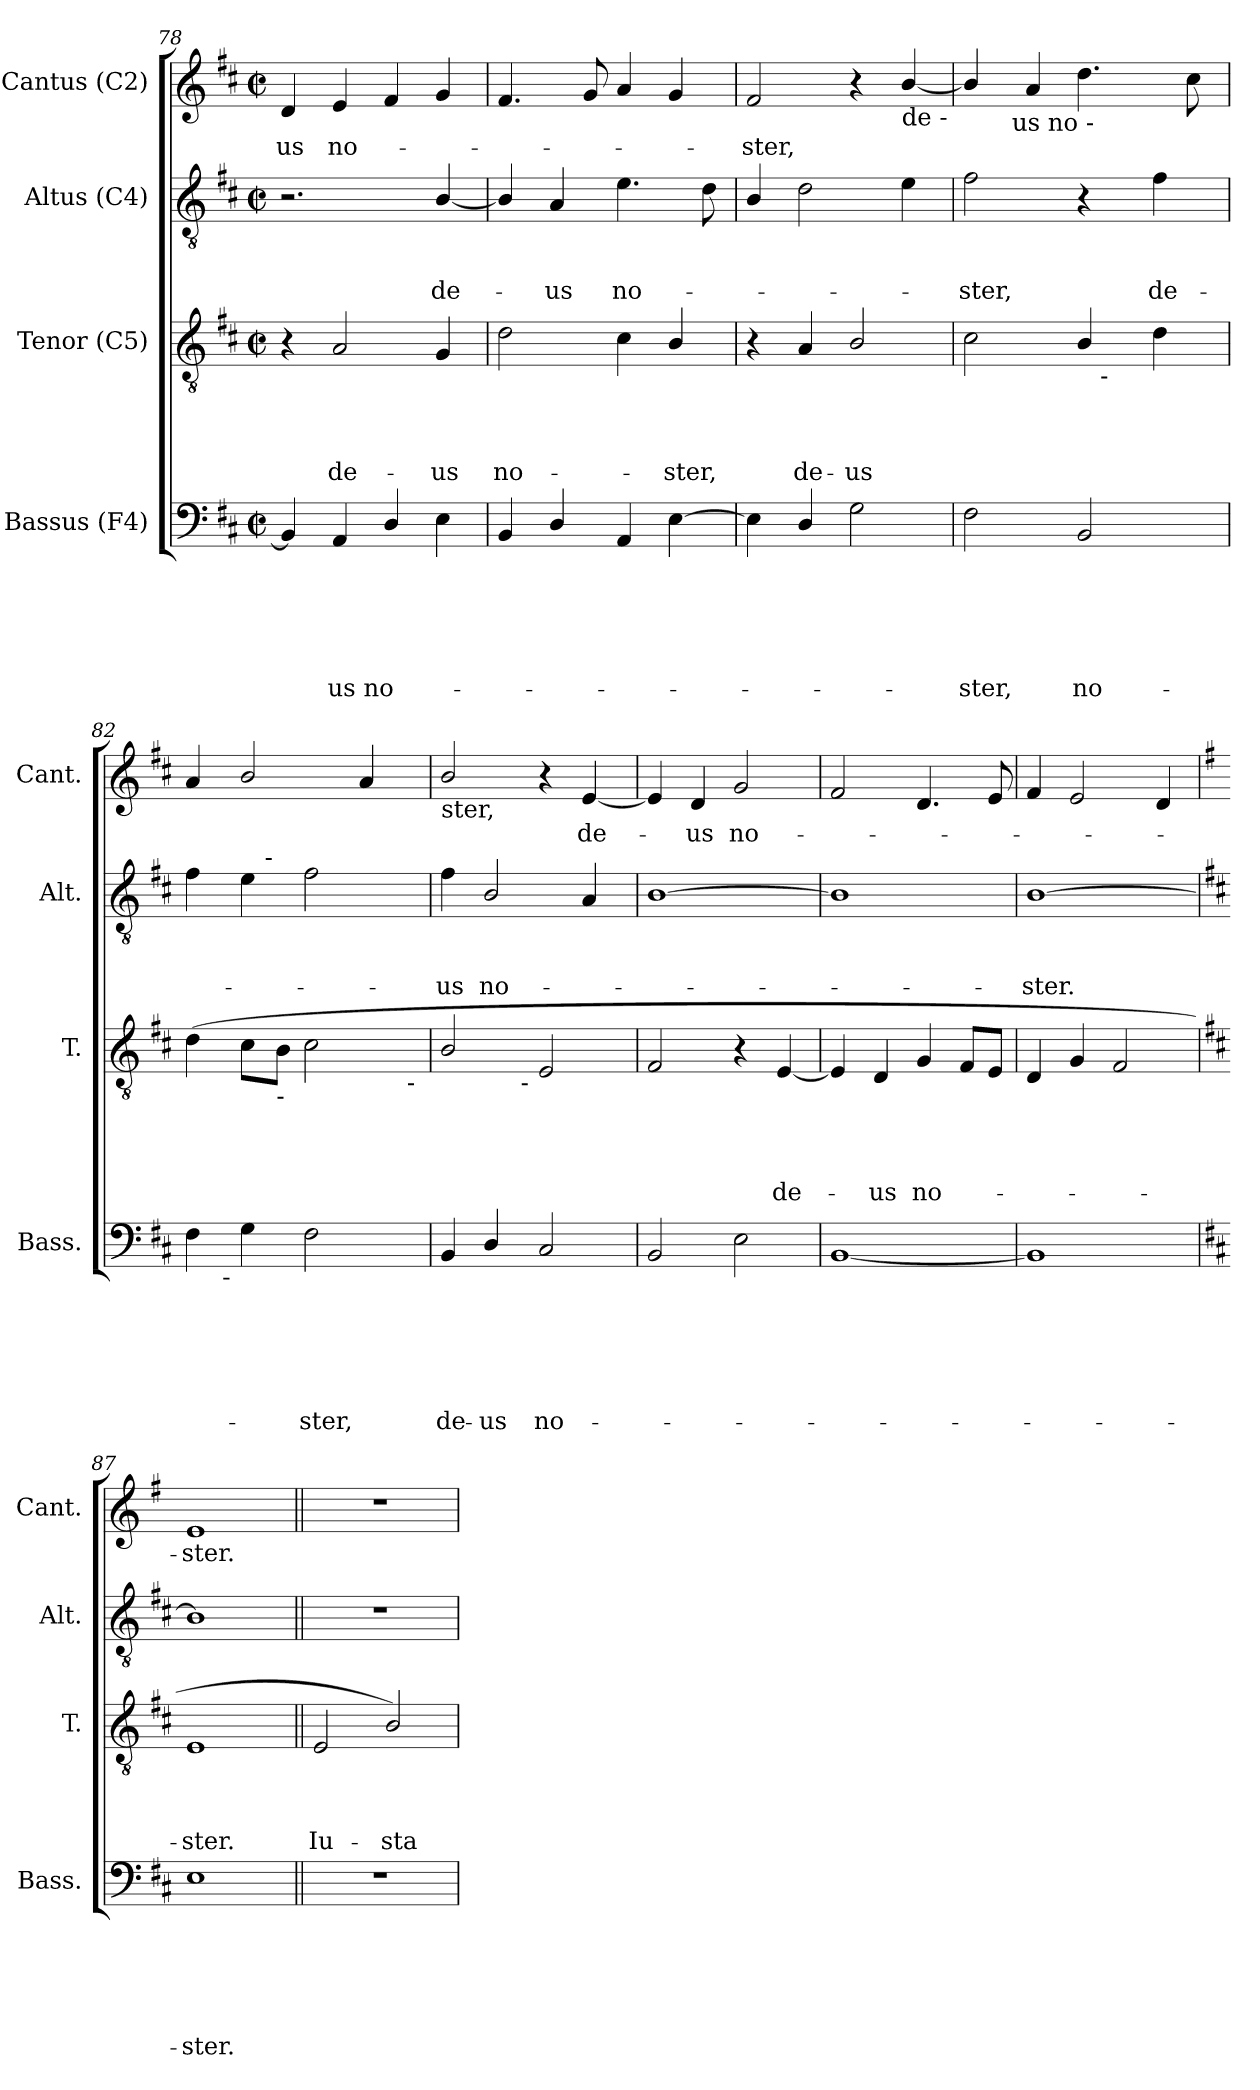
**kern	**text	**text	**text	**text	**text	**text	**kern	**text	**text	**text	**text	**kern	**text	**text	**text	**kern	**text
*part4	*part4	*part4	*part4	*part4	*part4	*part4	*part3	*part3	*part3	*part3	*part3	*part2	*part2	*part2	*part2	*part1	*part1
*staff4	*staff4	*staff4	*staff4	*staff4	*staff4	*staff4	*staff3	*staff3	*staff3	*staff3	*staff3	*staff2	*staff2	*staff2	*staff2	*staff1	*staff1
*I"Bassus (F4)	*	*	*	*	*	*	*I"Tenor (C5)	*	*	*	*	*I"Altus (C4)	*	*	*	*I"Cantus (C2)	*
*I'Bass.	*	*	*	*	*	*	*I'T.	*	*	*	*	*I'Alt.	*	*	*	*I'Cant.	*
*clefF4	*	*	*	*	*	*	*clefGv2	*	*	*	*	*clefGv2	*	*	*	*clefG2	*
*k[f#c#]	*	*	*	*	*	*	*k[f#c#]	*	*	*	*	*k[f#c#]	*	*	*	*k[f#c#]	*
*D:	*	*	*	*	*	*	*D:	*	*	*	*	*D:	*	*	*	*D:	*
*M2/2	*	*	*	*	*	*	*M2/2	*	*	*	*	*M2/2	*	*	*	*M2/2	*
*met(c|)	*	*	*	*	*	*	*met(c|)	*	*	*	*	*met(c|)	*	*	*	*met(c|)	*
=78	=78	=78	=78	=78	=78	=78	=78	=78	=78	=78	=78	=78	=78	=78	=78	=78	=78
!	!	!	!	!	!	!	!	!	!	!	!	!	!	!	!	!	!LO:LY:b
4BB/]	.	.	.	.	.	.	4r	.	.	.	.	2.r	.	.	.	4d/	-us
!	!	!	!	!	!	!LO:LY:b	!	!	!	!	!LO:LY:b	!	!	!	!	!	!LO:LY:b
4AA/	.	.	.	.	.	-us	2A/	.	.	.	de-	.	.	.	.	4e/	no-
!	!	!	!	!	!	!LO:LY:b	!	!	!	!	!	!	!	!	!	!	!
4D/	.	.	.	.	.	no-	.	.	.	.	.	.	.	.	.	4f#/	.
!	!	!	!	!	!	!	!	!	!	!	!LO:LY:b	!	!	!	!LO:LY:b	!	!
4E\	.	.	.	.	.	.	4G/	.	.	.	-us	[<4B/	.	.	de-	4g/	.
=79	=79	=79	=79	=79	=79	=79	=79	=79	=79	=79	=79	=79	=79	=79	=79	=79	=79
!	!	!	!	!	!	!	!	!	!	!	!LO:LY:b	!	!	!	!	!	!
4BB/	.	.	.	.	.	.	2d\	.	.	.	no-	4B/]	.	.	.	4.f#/	.
!	!	!	!	!	!	!	!	!	!	!	!	!	!	!	!LO:LY:b	!	!
4D/	.	.	.	.	.	.	.	.	.	.	.	4A/	.	.	-us	.	.
.	.	.	.	.	.	.	.	.	.	.	.	.	.	.	.	8g/	.
!	!	!	!	!	!	!	!	!	!	!	!	!	!	!	!LO:LY:b	!	!
4AA/	.	.	.	.	.	.	4c#\	.	.	.	.	4.e\	.	.	no-	4a/	.
!	!	!	!	!	!	!	!	!	!	!	!LO:LY:b	!	!	!	!	!	!
[>4E\	.	.	.	.	.	.	4B/	.	.	.	-ster,	.	.	.	.	4g/	.
.	.	.	.	.	.	.	.	.	.	.	.	8d\	.	.	.	.	.
=80	=80	=80	=80	=80	=80	=80	=80	=80	=80	=80	=80	=80	=80	=80	=80	=80	=80
!	!	!	!	!	!	!	!	!	!	!	!	!	!	!	!	!	!LO:LY:b
4E\]	.	.	.	.	.	.	4r	.	.	.	.	4B/	.	.	.	2f#/	-ster,
!	!	!	!	!	!	!	!	!	!	!	!LO:LY:b	!	!	!	!	!	!
4D/	.	.	.	.	.	.	4A/	.	.	.	de-	2d\	.	.	.	.	.
!	!	!	!	!	!	!	!	!	!	!	!LO:LY:b:rj	!	!	!	!	!	!
2G\	.	.	.	.	.	.	2B/	.	.	.	-us	.	.	.	.	4r	.
!	!	!	!	!	!	!	!	!	!	!	!	!	!	!	!	!LO:TX:b:t=de -	!
.	.	.	.	.	.	.	.	.	.	.	.	4e\	.	.	.	[<4b/	.
=81	=81	=81	=81	=81	=81	=81	=81	=81	=81	=81	=81	=81	=81	=81	=81	=81	=81
!	!	!	!	!	!	!	!LO:TX:b:t=no	!	!	!	!	!	!	!	!	!	!
!	!	!	!	!	!	!LO:LY:b	!	!	!	!	!	!	!	!	!LO:LY:b	!	!
*	*	*	*	*	*	*	*^	*	*	*	*	*	*	*	*	*^	*
2F#\	.	.	.	.	.	-ster,	2c#\	2ryy	.	.	.	.	2f#\	.	.	-ster,	4b/]	8..ryy	.
!	!	!	!	!	!	!	!	!	!	!	!	!	!	!	!	!	!	!LO:TX:b:t=us no -	!
.	.	.	.	.	.	.	.	.	.	.	.	.	.	.	.	.	.	2ryy	.
.	.	.	.	.	.	.	.	.	.	.	.	.	.	.	.	.	4a/	.	.
!	!	!	!	!	!	!LO:LY:b	!	!	!	!	!	!	!	!	!	!	!	!	!
2BB/	.	.	.	.	.	no-	4B/	16ryy	.	.	.	.	4r	.	.	.	4.dd\	.	.
!	!	!	!	!	!	!	!	!LO:TX:b:t=-	!	!	!	!	!	!	!	!	!	!	!
.	.	.	.	.	.	.	.	4..ryy	.	.	.	.	.	.	.	.	.	.	.
.	.	.	.	.	.	.	.	.	.	.	.	.	.	.	.	.	.	4ryy	.
!	!	!	!	!	!	!	!	!	!	!	!	!	!	!	!	!LO:LY:b	!	!	!
.	.	.	.	.	.	.	4d\	.	.	.	.	.	4f#\	.	.	de-	.	.	.
.	.	.	.	.	.	.	.	.	.	.	.	.	.	.	.	.	8cc#\	.	.
.	.	.	.	.	.	.	.	.	.	.	.	.	.	.	.	.	.	32ryy	.
*	*	*	*	*	*	*	*	*	*	*	*	*	*	*	*	*	*v	*v	*
!!LO:PB:g=z
=82	=82	=82	=82	=82	=82	=82	=82	=82	=82	=82	=82	=82	=82	=82	=82	=82	=82	=82
*^	*	*	*	*	*	*	*	*	*	*	*	*	*^	*	*	*	*	*
4F#\	8.ryy	.	.	.	.	.	.	(<4d\	2...ryy	.	.	.	.	4f#\	4ryy	.	.	.	4a/	.
!	!LO:TX:b:t=-	!	!	!	!	!	!	!	!	!	!	!	!	!	!	!	!	!	!	!
.	2ryy	.	.	.	.	.	.	.	.	.	.	.	.	.	.	.	.	.	.	.
4G\	.	.	.	.	.	.	.	8c#\L	.	.	.	.	.	4e\	16.ryy	.	.	.	2b/	.
!	!	!	!	!	!	!	!	!	!	!	!	!	!	!	!LO:TX:a:t=-	!	!	!	!	!
.	.	.	.	.	.	.	.	.	.	.	.	.	.	.	2ryy	.	.	.	.	.
!	!	!	!	!	!	!	!	!LO:TX:b:t=-	!	!	!	!	!	!	!	!	!	!	!	!
.	.	.	.	.	.	.	.	8B\J	.	.	.	.	.	.	.	.	.	.	.	.
!	!	!	!	!	!	!	!LO:LY:b	!	!	!	!	!	!	!	!	!	!	!	!	!
2F#\	.	.	.	.	.	.	-ster,	2c#\	.	.	.	.	.	2f#\	.	.	.	.	.	.
.	4ryy	.	.	.	.	.	.	.	.	.	.	.	.	.	.	.	.	.	.	.
.	.	.	.	.	.	.	.	.	.	.	.	.	.	.	.	.	.	.	4a/	.
.	.	.	.	.	.	.	.	.	.	.	.	.	.	.	8ryy	.	.	.	.	.
!	!	!	!	!	!	!	!	!	!LO:TX:b:t=-	!	!	!	!	!	!	!	!	!	!	!
.	16ryy	.	.	.	.	.	.	.	16ryy	.	.	.	.	.	.	.	.	.	.	.
.	.	.	.	.	.	.	.	.	.	.	.	.	.	.	32ryy	.	.	.	.	.
=83	=83	=83	=83	=83	=83	=83	=83	=83	=83	=83	=83	=83	=83	=83	=83	=83	=83	=83	=83	=83
!	!	!	!	!	!	!	!	!	!	!	!	!	!	!	!	!	!	!	!LO:TX:b:t=ster,	!
!	!	!	!	!	!	!	!LO:LY:b	!	!	!	!	!	!	!	!	!	!	!LO:LY:b	!	!
*v	*v	*	*	*	*	*	*	*	*	*	*	*	*	*v	*v	*	*	*	*	*
4BB/	.	.	.	.	.	de-	2B/	4..ryy	.	.	.	.	4f#\	.	.	-us	2b/	.
!	!	!	!	!	!	!LO:LY:b	!	!	!	!	!	!	!	!	!	!LO:LY:b	!	!
4D/	.	.	.	.	.	-us	.	.	.	.	.	.	2B/	.	.	no-	.	.
!	!	!	!	!	!	!	!	!LO:TX:b:t=-	!	!	!	!	!	!	!	!	!	!
.	.	.	.	.	.	.	.	2ryy	.	.	.	.	.	.	.	.	.	.
!	!	!	!	!	!	!LO:LY:b	!	!	!	!	!	!	!	!	!	!	!	!
2C#/	.	.	.	.	.	no-	2E/	.	.	.	.	.	.	.	.	.	4r	.
!	!	!	!	!	!	!	!	!	!	!	!	!	!	!	!	!	!	!LO:LY:b
.	.	.	.	.	.	.	.	.	.	.	.	.	4A/	.	.	.	[<4e/	de-
.	.	.	.	.	.	.	.	16ryy	.	.	.	.	.	.	.	.	.	.
=84	=84	=84	=84	=84	=84	=84	=84	=84	=84	=84	=84	=84	=84	=84	=84	=84	=84	=84
!	!	!	!	!	!	!	!LO:TX:b:t=ster,	!	!	!	!	!	!	!	!	!	!	!
*	*	*	*	*	*	*	*v	*v	*	*	*	*	*	*	*	*	*	*
2BB/	.	.	.	.	.	.	2F#/	.	.	.	.	[<1B	.	.	.	4e/]	.
!	!	!	!	!	!	!	!	!	!	!	!	!	!	!	!	!	!LO:LY:b
.	.	.	.	.	.	.	.	.	.	.	.	.	.	.	.	4d/	-us
!	!	!	!	!	!	!	!	!	!	!	!	!	!	!	!	!	!LO:LY:b
2E\	.	.	.	.	.	.	4r	.	.	.	.	.	.	.	.	2g/	no-
!	!	!	!	!	!	!	!	!	!	!	!LO:LY:b	!	!	!	!	!	!
.	.	.	.	.	.	.	[<4E/	.	.	.	de-	.	.	.	.	.	.
=85	=85	=85	=85	=85	=85	=85	=85	=85	=85	=85	=85	=85	=85	=85	=85	=85	=85
[<1BB	.	.	.	.	.	.	4E/]	.	.	.	.	1B]	.	.	.	2f#/	.
!	!	!	!	!	!	!	!	!	!	!	!LO:LY:b	!	!	!	!	!	!
.	.	.	.	.	.	.	4D/	.	.	.	-us	.	.	.	.	.	.
!	!	!	!	!	!	!	!	!	!	!	!LO:LY:b	!	!	!	!	!	!
.	.	.	.	.	.	.	4G/	.	.	.	no-	.	.	.	.	4.d/	.
.	.	.	.	.	.	.	8F#/L	.	.	.	.	.	.	.	.	.	.
.	.	.	.	.	.	.	8E/J	.	.	.	.	.	.	.	.	8e/	.
=86	=86	=86	=86	=86	=86	=86	=86	=86	=86	=86	=86	=86	=86	=86	=86	=86	=86
!	!	!	!	!	!	!	!	!	!	!	!	!	!	!	!LO:LY:b	!	!
1BB]	.	.	.	.	.	.	4D/	.	.	.	.	[<1B	.	.	-ster.	4f#/	.
.	.	.	.	.	.	.	4G/	.	.	.	.	.	.	.	.	2e/	.
.	.	.	.	.	.	.	2F#/	.	.	.	.	.	.	.	.	.	.
.	.	.	.	.	.	.	.	.	.	.	.	.	.	.	.	4d/	.
=87	=87	=87	=87	=87	=87	=87	=87	=87	=87	=87	=87	=87	=87	=87	=87	=87	=87
*	*	*	*	*	*	*	*	*	*	*	*	*	*	*	*	*k[f#]	*
*	*	*	*	*	*	*	*	*	*	*	*	*	*	*	*	*G:	*
!	!	!	!	!	!	!LO:LY:b	!	!	!	!	!LO:LY:b	!	!	!	!	!	!LO:LY:b
1E	.	.	.	.	.	-ster.	1E	.	.	.	-ster.	1B]	.	.	.	1e	-ster.
=88||	=88||	=88||	=88||	=88||	=88||	=88||	=88||	=88||	=88||	=88||	=88||	=88||	=88||	=88||	=88||	=88||	=88||
!	!	!	!	!	!	!	!	!	!	!	!LO:LY:b	!	!	!	!	!	!
1r	.	.	.	.	.	.	2E/	.	.	.	Iu-	1r	.	.	.	1r	.
!	!	!	!	!	!	!	!	!	!	!	!LO:LY:b	!	!	!	!	!	!
.	.	.	.	.	.	.	2B/)	.	.	.	-sta	.	.	.	.	.	.
=	=	=	=	=	=	=	=	=	=	=	=	=	=	=	=	=	=
*-	*-	*-	*-	*-	*-	*-	*-	*-	*-	*-	*-	*-	*-	*-	*-	*-	*-
